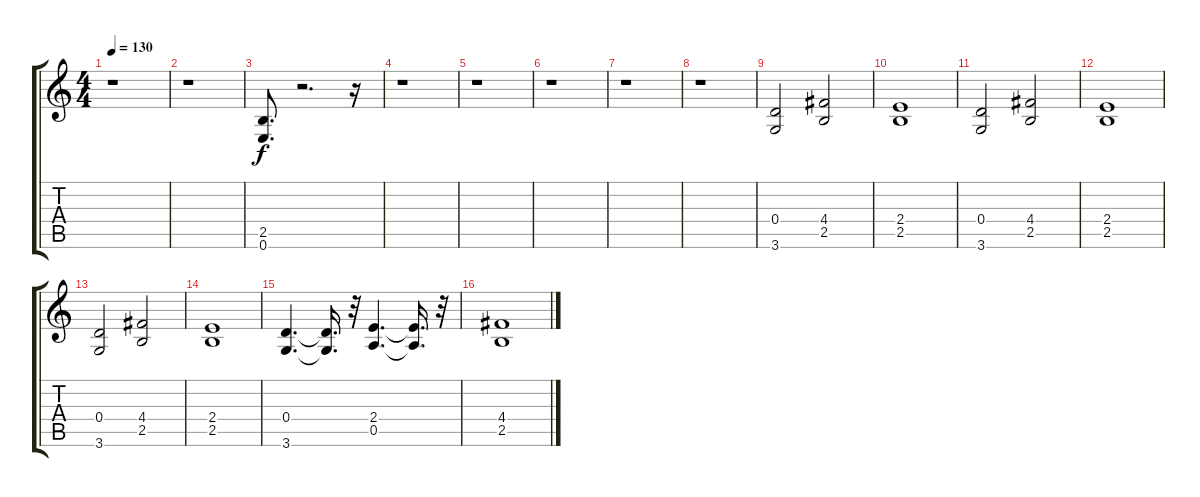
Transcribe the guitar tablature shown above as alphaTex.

\track "" {instrument distortionguitar}
\staff {score tabs}
\tuning (E4 B3 G3 D3 A2 E2) {hide}
\ts (4 4)
\tempo 130
\clef g2
\ks c
r.1{dy f} |
r.1 |
(2.5 0.6).8{d} r.2{d} r.16 |
r.1 |
r.1 |
r.1 |
r.1 |
r.1 |
(0.4 3.6).2 (4.4 2.5).2 |
(2.4 2.5).1 |
(0.4 3.6).2 (4.4 2.5).2 |
(2.4 2.5).1 |
(0.4 3.6).2 (4.4 2.5).2 |
(2.4 2.5).1 |
(0.4 3.6).4{d} (0.4{t} 3.6{t}).16{d} r.32 (2.4 0.5).4{d} (2.4{t} 0.5{t}).16{d} r.32 |
(4.4 2.5).1
